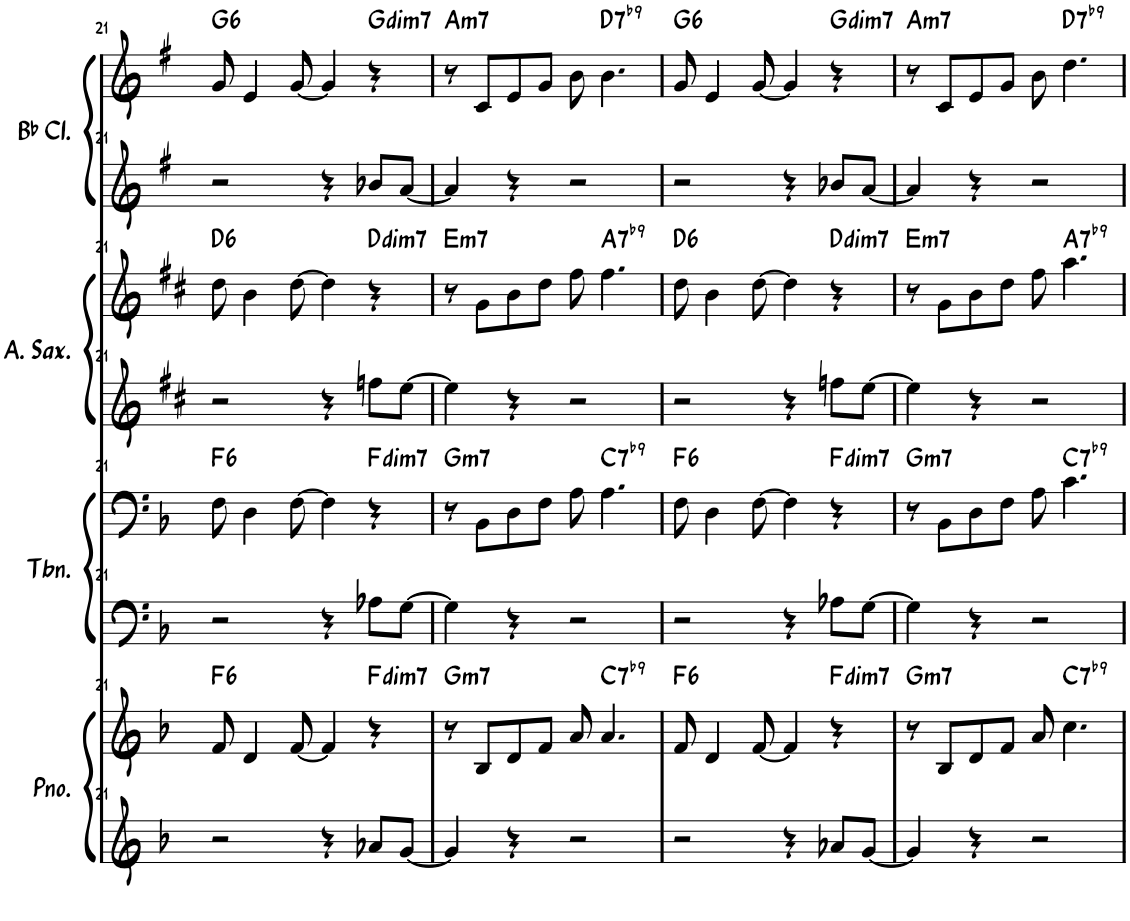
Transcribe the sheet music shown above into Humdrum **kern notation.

**kern	**kern	**harte	**kern	**kern	**harte	**kern	**kern	**harte	**kern	**kern	**harte
*part4	*part4	*part4	*part3	*part3	*part3	*part2	*part2	*part2	*part1	*part1	*part1
*staff8	*staff7	*	*staff6	*staff5	*	*staff4	*staff3	*	*staff2	*staff1	*
*I"钢琴	*	*	*I"长号	*	*	*I"中音萨克斯	*	*	*I"降B调单簧管	*	*
!!LO:PB:g=z
*clefG2	*clefG2	*	*clefF4	*clefF4	*	*clefG2	*clefG2	*	*clefG2	*clefG2	*
*	*	*	*	*	*	*Trd5c9	*Trd5c9	*	*Trd1c2	*Trd1c2	*
*k[b-]	*k[b-]	*	*k[b-]	*k[b-]	*	*k[f#c#]	*k[f#c#]	*	*k[f#]	*k[f#]	*
*M4/4	*M4/4	*	*M4/4	*M4/4	*	*M4/4	*M4/4	*	*M4/4	*M4/4	*
=21	=21	=21	=21	=21	=21	=21	=21	=21	=21	=21	=21
!	!	!LO:H:kt=6	!	!	!LO:H:kt=6	!	!	!LO:H:kt=6	!	!	!LO:H:kt=6
2r	8f/	F:maj6	2r	8F\	F:maj6	2r	8dd\	D:maj6	2r	8g/	G:maj6
.	4d/	.	.	4D\	.	.	4b\	.	.	4e/	.
.	[8f/	.	.	[8F\	.	.	[8dd\	.	.	[8g/	.
4r	4f/]	.	4r	4F\]	.	4r	4dd\]	.	4r	4g/]	.
!	!	!LO:H:kt=dim7	!	!	!LO:H:kt=dim7	!	!	!LO:H:kt=dim7	!	!	!LO:H:kt=dim7
8a-X/L	4r	F:dim7	8A-X\L	4r	F:dim7	8ffn\L	4r	D:dim7	8b-X/L	4r	G:dim7
[8g/J	.	.	[8G\J	.	.	[8ee\J	.	.	[8a/J	.	.
=22	=22	=22	=22	=22	=22	=22	=22	=22	=22	=22	=22
!	!	!LO:H:kt=m7	!	!	!LO:H:kt=m7	!	!	!LO:H:kt=m7	!	!	!LO:H:kt=m7
4g/]	8r	G:min7	4G\]	8r	G:min7	4ee\]	8r	E:min7	4a/]	8r	A:min7
.	8B-/L	.	.	8BB-\L	.	.	8g\L	.	.	8c/L	.
4r	8d/	.	4r	8D\	.	4r	8b\	.	4r	8e/	.
.	8f/J	.	.	8F\J	.	.	8dd\J	.	.	8g/J	.
2r	8a/	.	2r	8A\	.	2r	8ff#\	.	2r	8bn\	.
!	!	!LO:H:kt=7	!	!	!LO:H:kt=7	!	!	!LO:H:kt=7	!	!	!LO:H:kt=7
.	4.a/	C:7(b9)	.	4.A\	C:7(b9)	.	4.ff#\	A:7(b9)	.	4.b\	D:7(b9)
=23	=23	=23	=23	=23	=23	=23	=23	=23	=23	=23	=23
!	!	!LO:H:kt=6	!	!	!LO:H:kt=6	!	!	!LO:H:kt=6	!	!	!LO:H:kt=6
2r	8f/	F:maj6	2r	8F\	F:maj6	2r	8dd\	D:maj6	2r	8g/	G:maj6
.	4d/	.	.	4D\	.	.	4b\	.	.	4e/	.
.	[8f/	.	.	[8F\	.	.	[8dd\	.	.	[8g/	.
4r	4f/]	.	4r	4F\]	.	4r	4dd\]	.	4r	4g/]	.
!	!	!LO:H:kt=dim7	!	!	!LO:H:kt=dim7	!	!	!LO:H:kt=dim7	!	!	!LO:H:kt=dim7
8a-X/L	4r	F:dim7	8A-X\L	4r	F:dim7	8ffn\L	4r	D:dim7	8b-X/L	4r	G:dim7
[8g/J	.	.	[8G\J	.	.	[8ee\J	.	.	[8a/J	.	.
=24	=24	=24	=24	=24	=24	=24	=24	=24	=24	=24	=24
!	!	!LO:H:kt=m7	!	!	!LO:H:kt=m7	!	!	!LO:H:kt=m7	!	!	!LO:H:kt=m7
4g/]	8r	G:min7	4G\]	8r	G:min7	4ee\]	8r	E:min7	4a/]	8r	A:min7
.	8B-/L	.	.	8BB-\L	.	.	8g\L	.	.	8c/L	.
4r	8d/	.	4r	8D\	.	4r	8b\	.	4r	8e/	.
.	8f/J	.	.	8F\J	.	.	8dd\J	.	.	8g/J	.
2r	8a/	.	2r	8A\	.	2r	8ff#\	.	2r	8bn\	.
!	!	!LO:H:kt=7	!	!	!LO:H:kt=7	!	!	!LO:H:kt=7	!	!	!LO:H:kt=7
.	4.cc\	C:7(b9)	.	4.c\	C:7(b9)	.	4.aa\	A:7(b9)	.	4.dd\	D:7(b9)
=	=	=	=	=	=	=	=	=	=	=	=
*-	*-	*-	*-	*-	*-	*-	*-	*-	*-	*-	*-
